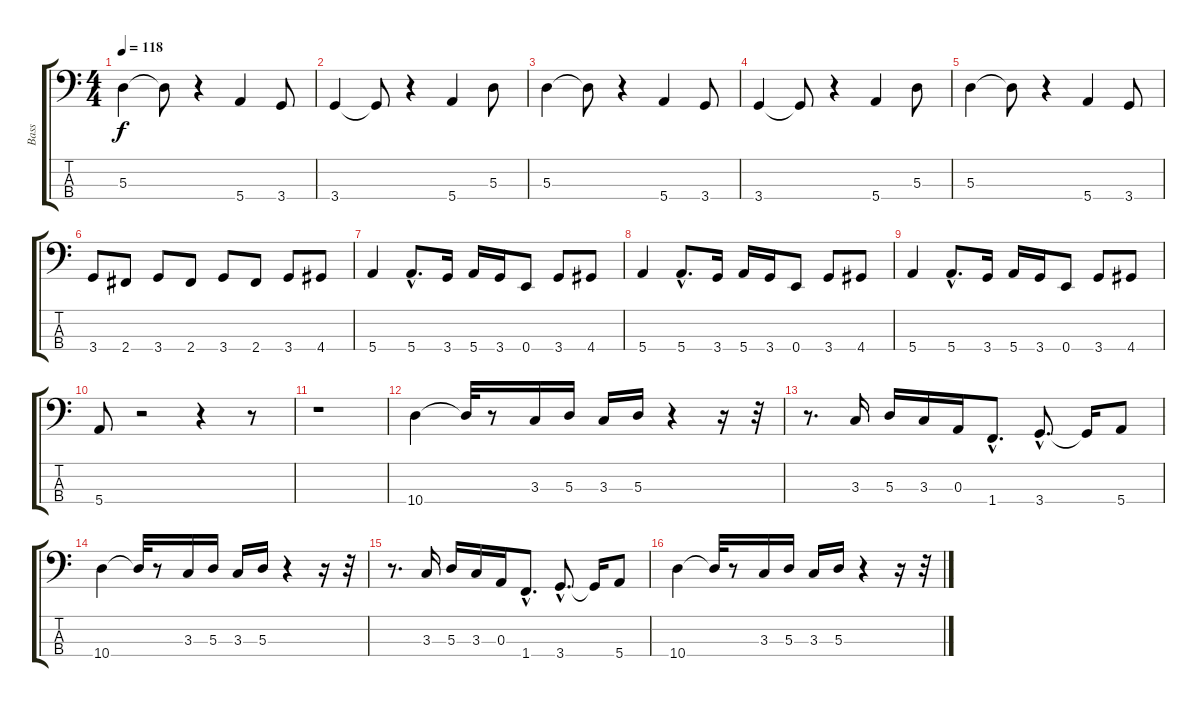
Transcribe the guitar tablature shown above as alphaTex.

\track ("Bass" "Bass") {instrument slapbass2}
\staff {score tabs}
\tuning (G2 D2 A1 E1) {hide}
\ts (4 4)
\tempo 118
\clef f4
\ks c
5.3.4{dy f} 5.3{t}.8 r.4 5.4.4 3.4.8 |
3.4.4 3.4{t}.8 r.4 5.4.4 5.3.8 |
5.3.4 5.3{t}.8 r.4 5.4.4 3.4.8 |
3.4.4 3.4{t}.8 r.4 5.4.4 5.3.8 |
5.3.4 5.3{t}.8 r.4 5.4.4 3.4.8 |
3.4.8 2.4.8 3.4.8 2.4.8 3.4.8 2.4.8 3.4.8 4.4.8 |
5.4.4 5.4{hac}.8{d} 3.4.16 5.4.16 3.4.16 0.4.8 3.4.8 4.4.8 |
5.4.4 5.4{hac}.8{d} 3.4.16 5.4.16 3.4.16 0.4.8 3.4.8 4.4.8 |
5.4.4 5.4{hac}.8{d} 3.4.16 5.4.16 3.4.16 0.4.8 3.4.8 4.4.8 |
5.4.8 r.2 r.4 r.8 |
r.1 |
10.4.4 10.4{t}.32 r.8 3.3.16 5.3.16 3.3.16 5.3.16 r.4 r.16 r.32 |
r.8{d} 3.3.16 5.3.16 3.3.16 0.3.16 1.4{hac}.8{d} 3.4{hac}.8{d} 3.4{t}.16 5.4.8 |
10.4.4 10.4{t}.32 r.8 3.3.16 5.3.16 3.3.16 5.3.16 r.4 r.16 r.32 |
r.8{d} 3.3.16 5.3.16 3.3.16 0.3.16 1.4{hac}.8{d} 3.4{hac}.8{d} 3.4{t}.16 5.4.8 |
10.4.4 10.4{t}.32 r.8 3.3.16 5.3.16 3.3.16 5.3.16 r.4 r.16 r.32
